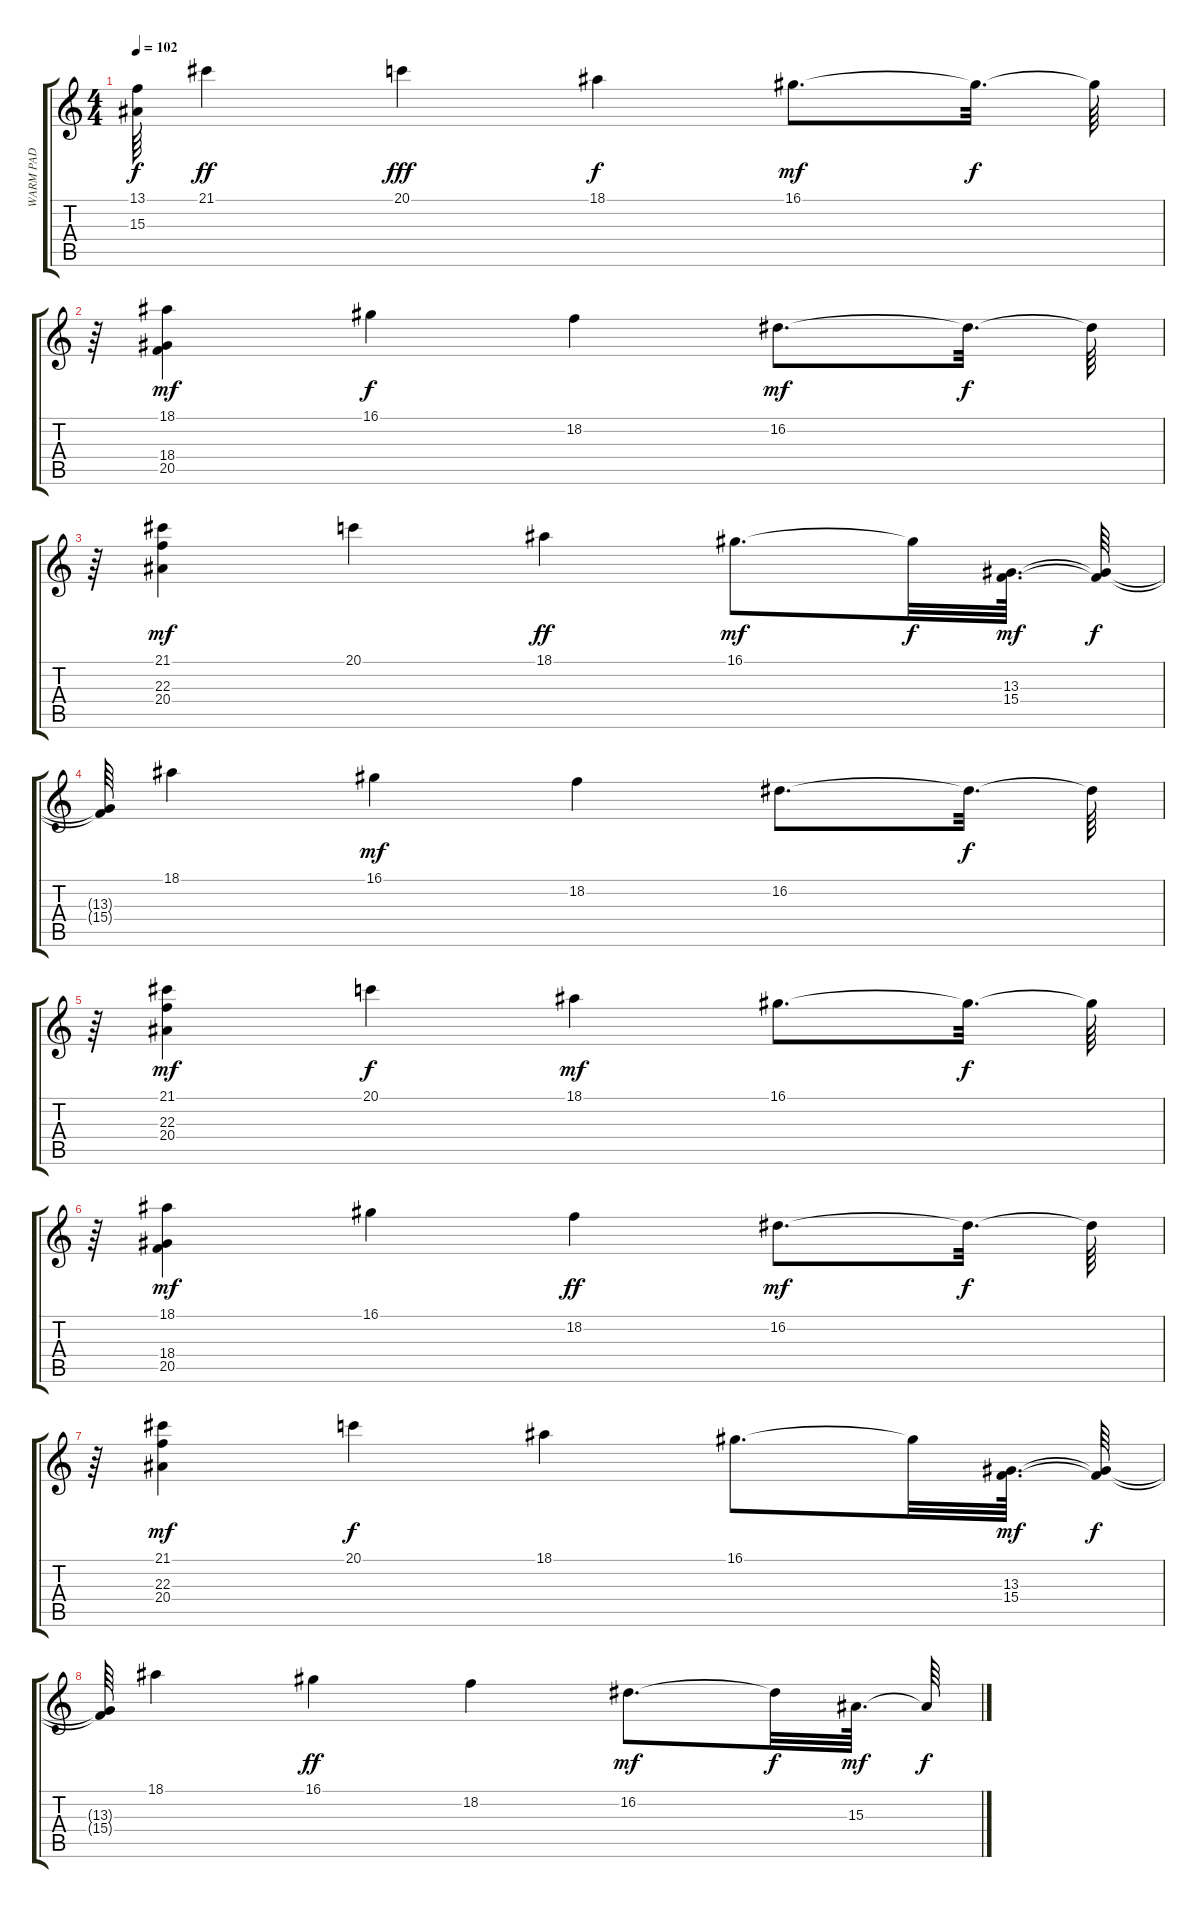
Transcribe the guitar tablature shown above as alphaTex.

\track ("WARM PAD" "WARM PAD") {instrument pad2warm}
\staff {score tabs}
\tuning (E4 B3 G3 D3 A2 E2) {hide}
\ts (4 4)
\tempo 102
\clef g2
\ks c
(13.1{t} 15.3{t}).64{dy f} 21.1.4{dy ff} 20.1.4{dy fff} 18.1.4{dy f} 16.1.8{d dy mf} 16.1{t}.32{d dy f} 16.1{t}.64 |
r.64 (18.1 18.4 20.5).4{dy mf} 16.1.4{dy f} 18.2.4 16.2.8{d dy mf} 16.2{t}.32{d dy f} 16.2{t}.64 |
r.64 (21.1 22.3 20.4).4{dy mf} 20.1.4 18.1.4{dy ff} 16.1.8{d dy mf} 16.1{t}.32{dy f} (13.3 15.4).64{d dy mf} (13.3{t} 15.4{t}).64{dy f} |
(13.3{t} 15.4{t}).64 18.1.4 16.1.4{dy mf} 18.2.4 16.2.8{d} 16.2{t}.32{d dy f} 16.2{t}.64 |
r.64 (21.1 22.3 20.4).4{dy mf} 20.1.4{dy f} 18.1.4{dy mf} 16.1.8{d} 16.1{t}.32{d dy f} 16.1{t}.64 |
r.64 (18.1 18.4 20.5).4{dy mf} 16.1.4 18.2.4{dy ff} 16.2.8{d dy mf} 16.2{t}.32{d dy f} 16.2{t}.64 |
r.64 (21.1 22.3 20.4).4{dy mf} 20.1.4{dy f} 18.1.4 16.1.8{d} 16.1{t}.32 (13.3 15.4).64{d dy mf} (13.3{t} 15.4{t}).64{dy f} |
(13.3{t} 15.4{t}).64 18.1.4 16.1.4{dy ff} 18.2.4 16.2.8{d dy mf} 16.2{t}.32{dy f} 15.3.64{d dy mf} 15.3{t}.64{dy f}
